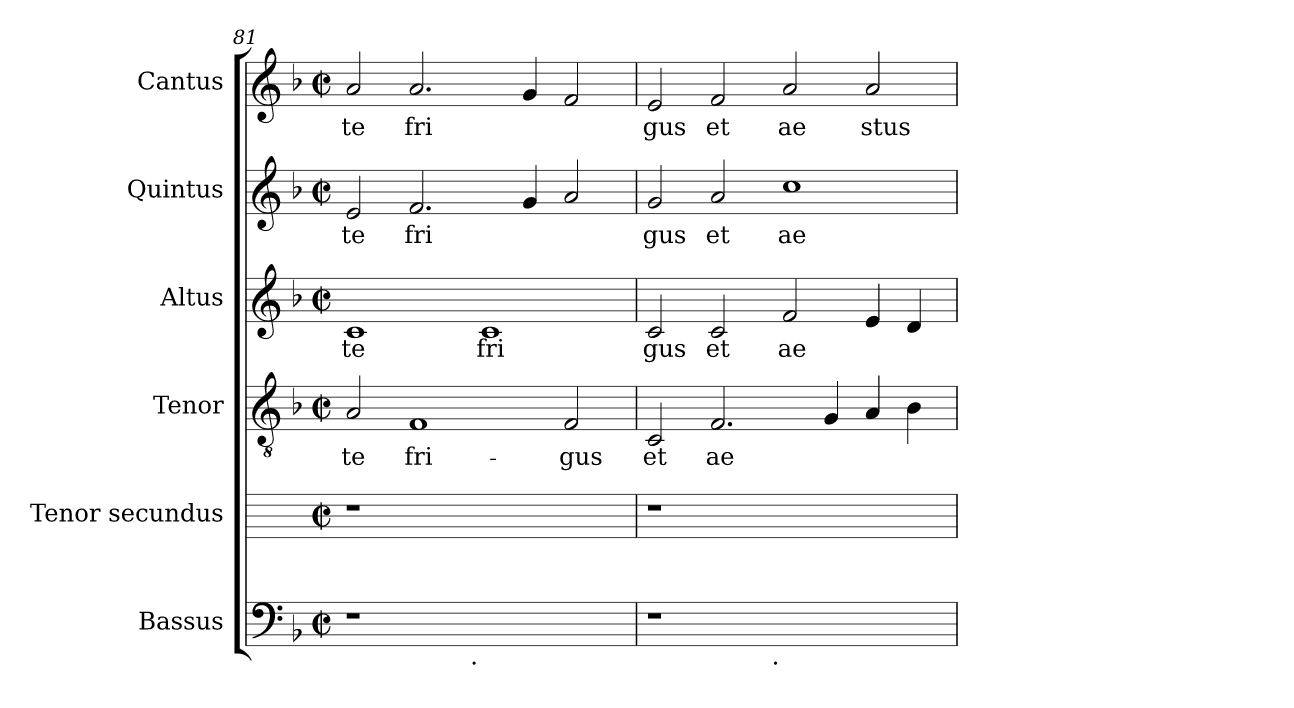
**kern	**kern	**kern	**text	**kern	**text	**kern	**text	**kern	**text
*part6	*part5	*part4	*part4	*part3	*part3	*part2	*part2	*part1	*part1
*staff6	*staff5	*staff4	*staff4	*staff3	*staff3	*staff2	*staff2	*staff1	*staff1
*I"Bassus	*I"Tenor  secundus	*I"Tenor	*	*I"Altus	*	*I"Quintus	*	*I"Cantus	*
*I'B	*	*I'T	*	*I'A	*	*I'Q	*	*I'C	*
*clefF4	*	*clefGv2	*	*clefG2	*	*clefG2	*	*clefG2	*
*k[b-]	*k[]	*k[b-]	*	*k[b-]	*	*k[b-]	*	*k[b-]	*
*F:	*C:	*F:	*	*F:	*	*F:	*	*F:	*
*M2/2	*M2/2	*M2/2	*	*M2/2	*	*M2/2	*	*M2/2	*
*met(c|)	*met(c|)	*met(c|)	*	*met(c|)	*	*met(c|)	*	*met(c|)	*
=81	=81	=81	=81	=81	=81	=81	=81	=81	=81
!	!	!	!LO:LY:b:cj	!	!LO:LY:b:cj	!	!LO:LY:b:cj	!	!LO:LY:b:cj
*^	*	*	*	*	*	*	*	*	*
1r	2ryy	1r	2A/	-te	1c	te	2e/	te	2a/	te
!	!	!	!	!LO:LY:b:cj	!	!	!	!LO:LY:b:cj	!	!LO:LY:b:cj
.	4...ryy	.	1F	fri-	.	.	2.f/	fri	2.a/	fri
!	!LO:TX:b:t=.	!	!	!	!	!	!	!	!	!
.	1ryy	.	.	.	.	.	.	.	.	.
!	!	!	!	!	!	!LO:LY:b:cj	!	!	!	!
1ryy	.	1ryy	.	.	1c	fri	.	.	.	.
!	!	!	!	!	!	!	!	!LO:LY:b:cj	!	!LO:LY:b:cj
.	.	.	.	.	.	.	4g/	.	4g/	.
!	!	!	!	!LO:LY:b:cj	!	!	!	!LO:LY:b:cj	!	!LO:LY:b:cj
.	.	.	2F/	-gus	.	.	2a/	.	2f/	.
.	32ryy	.	.	.	.	.	.	.	.	.
=82	=82	=82	=82	=82	=82	=82	=82	=82	=82	=82
!	!	!	!	!LO:LY:b:cj	!	!LO:LY:b:cj	!	!LO:LY:b:cj	!	!LO:LY:b:cj
1r	2ryy	1r	2C/	et	2c/	gus	2g/	gus	2e/	gus
!	!	!	!	!LO:LY:b:cj	!	!LO:LY:b:cj	!	!LO:LY:b:cj	!	!LO:LY:b:cj
.	4...ryy	.	2.F/	ae-	2c/	et	2a/	et	2f/	et
!	!LO:TX:b:t=.	!	!	!	!	!	!	!	!	!
.	1ryy	.	.	.	.	.	.	.	.	.
!	!	!	!	!	!	!LO:LY:b:cj	!	!LO:LY:b:cj	!	!LO:LY:b:cj
1ryy	.	1ryy	.	.	2f/	ae	1cc	ae	2a/	ae
!	!	!	!	!LO:LY:b:cj	!	!	!	!	!	!
.	.	.	4G/	--	.	.	.	.	.	.
!	!	!	!	!LO:LY:b:cj	!	!LO:LY:b:cj	!	!	!	!LO:LY:b:cj
.	.	.	4A/	--	4e/	.	.	.	2a/	stus
!	!	!	!	!LO:LY:b:cj	!	!LO:LY:b:cj	!	!	!	!
.	.	.	4B-\	--	4d/	.	.	.	.	.
.	32ryy	.	.	.	.	.	.	.	.	.
*v	*v	*	*	*	*	*	*	*	*	*
=	=	=	=	=	=	=	=	=	=
*-	*-	*-	*-	*-	*-	*-	*-	*-	*-
